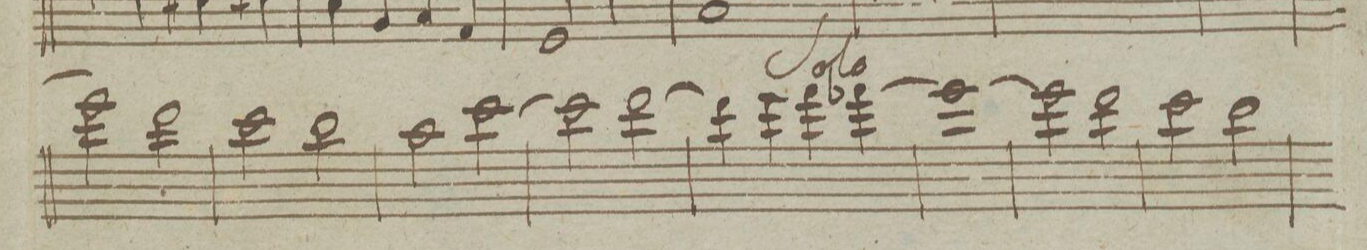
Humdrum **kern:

**kern	**dynam
*I"Fagotto Primo.	*
*clefF4	*
*k[fngncn]	*
*met(c|)	*
*M2/2	*
2g\]	.
2f\	.
=195	=195
2e\	.
2d\	.
=196	=196
2c\	.
[2e\	.
=197	=197
2e\]	.
[2f\	.
=198	=198
4f\]	.
4g\	.
4a\	.
(4a-X\	.
=199	=199
[1g\)	.
=200	=200
2g\]	.
2f\	.
=201	=201
2e\	.
2d\	.
=202	=202
*-	*-
